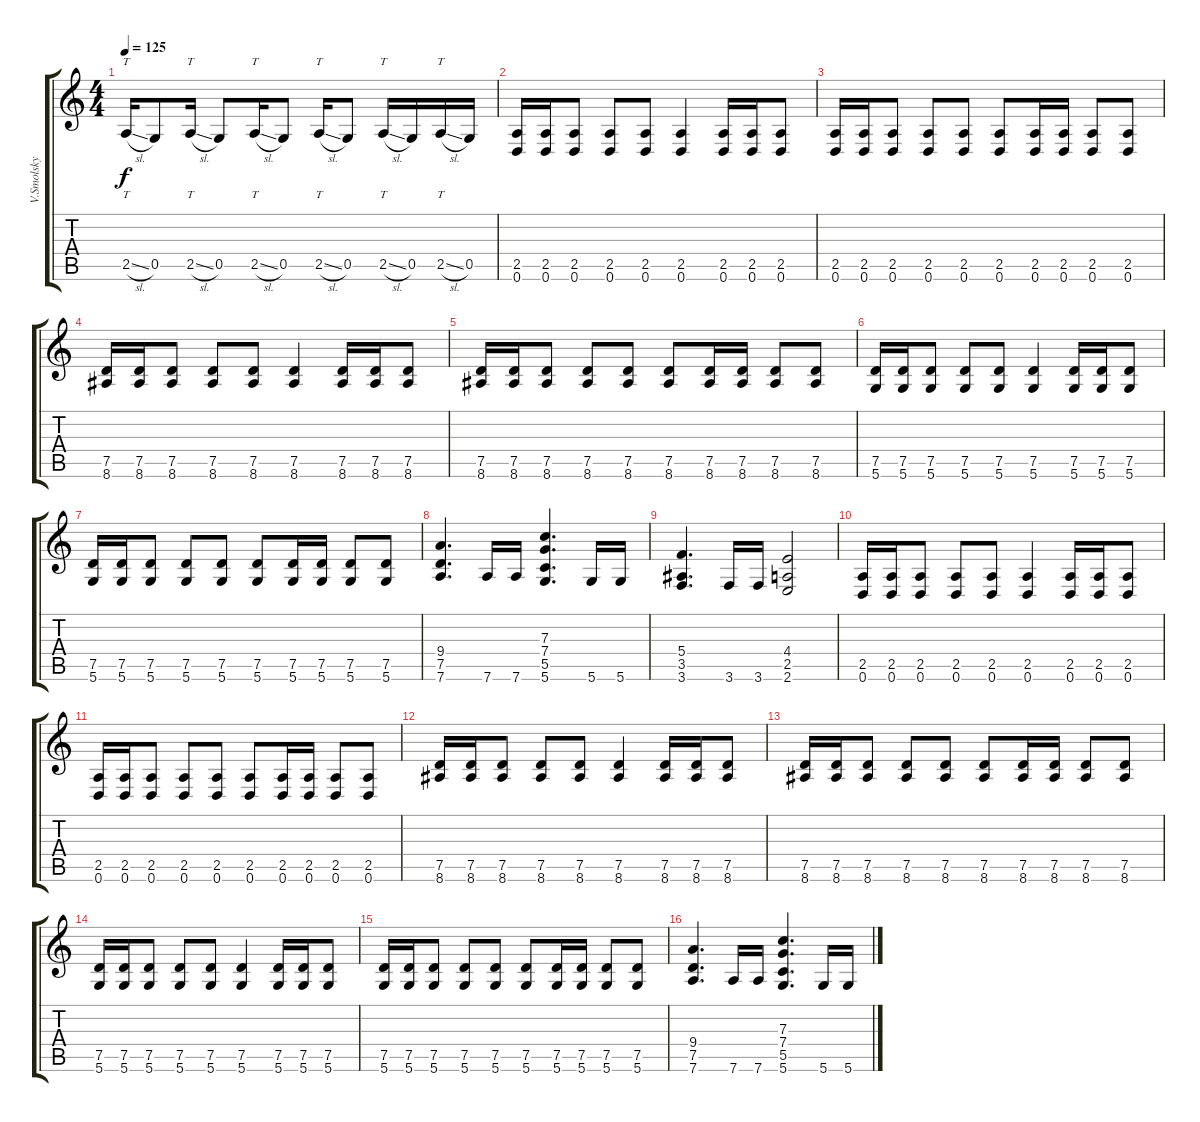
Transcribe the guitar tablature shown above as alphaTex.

\track ("V.Smolsky" "V.Smolsky") {instrument overdrivenguitar}
\staff {score tabs}
\tuning (D4 A3 F3 C3 G2 D2) {hide}
\ts (4 4)
\tempo 125
\clef g2
\ks c
2.5{sl}.16{tt dy f} 0.5.8 2.5{sl}.16{tt} 0.5.8 2.5{sl}.16{tt} 0.5.8 2.5{sl}.16{tt} 0.5.8 2.5{sl}.16{tt} 0.5.16 2.5{sl}.16{tt} 0.5.16 |
(2.5 0.6).16 (2.5 0.6).16 (2.5 0.6).8 (2.5 0.6).8 (2.5 0.6).8 (2.5 0.6).4 (2.5 0.6).16 (2.5 0.6).16 (2.5 0.6).8 |
(2.5 0.6).16 (2.5 0.6).16 (2.5 0.6).8 (2.5 0.6).8 (2.5 0.6).8 (2.5 0.6).8 (2.5 0.6).16 (2.5 0.6).16 (2.5 0.6).8 (2.5 0.6).8 |
(7.5 8.6).16 (7.5 8.6).16 (7.5 8.6).8 (7.5 8.6).8 (7.5 8.6).8 (7.5 8.6).4 (7.5 8.6).16 (7.5 8.6).16 (7.5 8.6).8 |
(7.5 8.6).16 (7.5 8.6).16 (7.5 8.6).8 (7.5 8.6).8 (7.5 8.6).8 (7.5 8.6).8 (7.5 8.6).16 (7.5 8.6).16 (7.5 8.6).8 (7.5 8.6).8 |
(7.5 5.6).16 (7.5 5.6).16 (7.5 5.6).8 (7.5 5.6).8 (7.5 5.6).8 (7.5 5.6).4 (7.5 5.6).16 (7.5 5.6).16 (7.5 5.6).8 |
(7.5 5.6).16 (7.5 5.6).16 (7.5 5.6).8 (7.5 5.6).8 (7.5 5.6).8 (7.5 5.6).8 (7.5 5.6).16 (7.5 5.6).16 (7.5 5.6).8 (7.5 5.6).8 |
(9.4 7.5 7.6).4{d} 7.6.16 7.6.16 (7.3 7.4 5.5 5.6).4{d} 5.6.16 5.6.16 |
(5.4 3.5 3.6).4{d} 3.6.16 3.6.16 (4.4 2.5 2.6).2 |
(2.5 0.6).16 (2.5 0.6).16 (2.5 0.6).8 (2.5 0.6).8 (2.5 0.6).8 (2.5 0.6).4 (2.5 0.6).16 (2.5 0.6).16 (2.5 0.6).8 |
(2.5 0.6).16 (2.5 0.6).16 (2.5 0.6).8 (2.5 0.6).8 (2.5 0.6).8 (2.5 0.6).8 (2.5 0.6).16 (2.5 0.6).16 (2.5 0.6).8 (2.5 0.6).8 |
(7.5 8.6).16 (7.5 8.6).16 (7.5 8.6).8 (7.5 8.6).8 (7.5 8.6).8 (7.5 8.6).4 (7.5 8.6).16 (7.5 8.6).16 (7.5 8.6).8 |
(7.5 8.6).16 (7.5 8.6).16 (7.5 8.6).8 (7.5 8.6).8 (7.5 8.6).8 (7.5 8.6).8 (7.5 8.6).16 (7.5 8.6).16 (7.5 8.6).8 (7.5 8.6).8 |
(7.5 5.6).16 (7.5 5.6).16 (7.5 5.6).8 (7.5 5.6).8 (7.5 5.6).8 (7.5 5.6).4 (7.5 5.6).16 (7.5 5.6).16 (7.5 5.6).8 |
(7.5 5.6).16 (7.5 5.6).16 (7.5 5.6).8 (7.5 5.6).8 (7.5 5.6).8 (7.5 5.6).8 (7.5 5.6).16 (7.5 5.6).16 (7.5 5.6).8 (7.5 5.6).8 |
(9.4 7.5 7.6).4{d} 7.6.16 7.6.16 (7.3 7.4 5.5 5.6).4{d} 5.6.16 5.6.16
